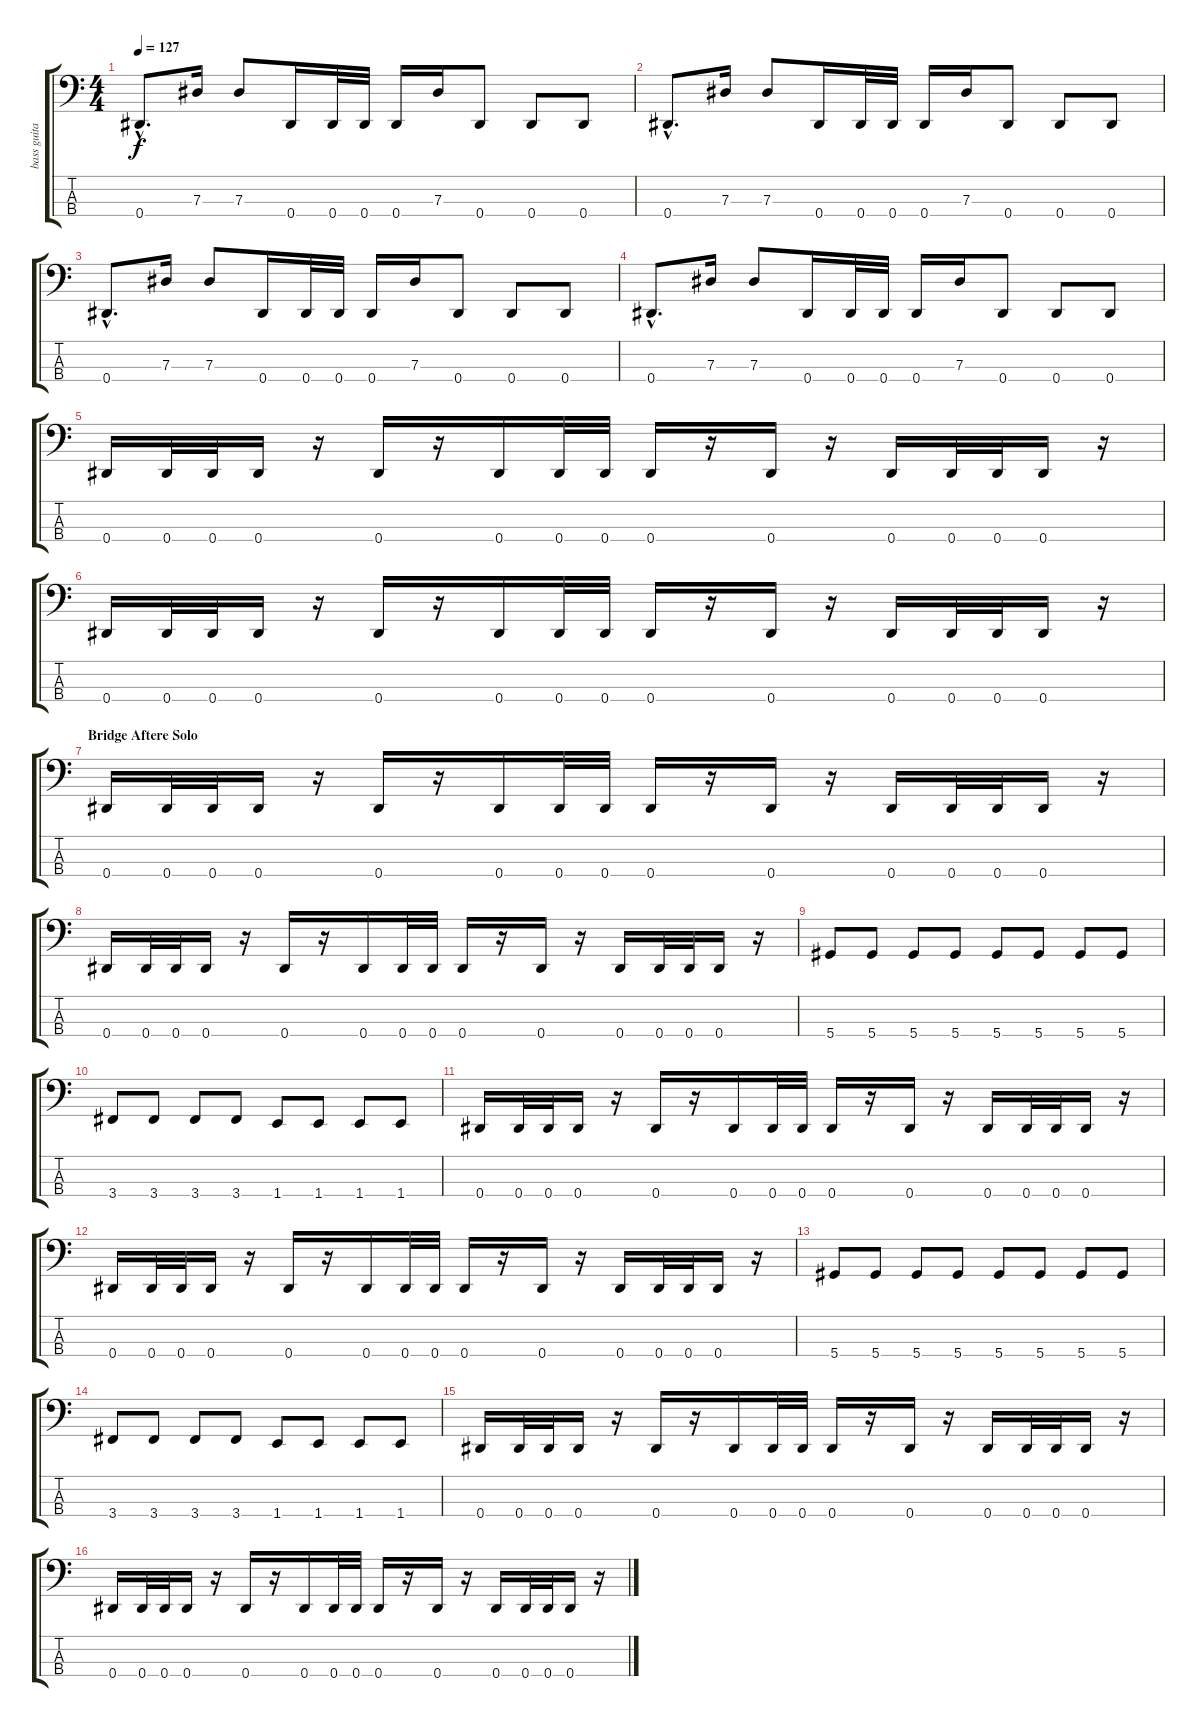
\track ("bass guitar" "bass guita") {instrument electricbasspick}
\staff {score tabs}
\tuning (Gb2 Db2 Ab1 Eb1) {hide}
\ts (4 4)
\tempo 127
\clef f4
\ks c
0.4{hac}.8{d dy f} 7.3.16 7.3.8 0.4.16 0.4.32 0.4.32 0.4.16 7.3.16 0.4.8 0.4.8 0.4.8 |
0.4{hac}.8{d} 7.3.16 7.3.8 0.4.16 0.4.32 0.4.32 0.4.16 7.3.16 0.4.8 0.4.8 0.4.8 |
0.4{hac}.8{d} 7.3.16 7.3.8 0.4.16 0.4.32 0.4.32 0.4.16 7.3.16 0.4.8 0.4.8 0.4.8 |
0.4{hac}.8{d} 7.3.16 7.3.8 0.4.16 0.4.32 0.4.32 0.4.16 7.3.16 0.4.8 0.4.8 0.4.8 |
0.4.16 0.4.32 0.4.32 0.4.16 r.16 0.4.16 r.16 0.4.16 0.4.32 0.4.32 0.4.16 r.16 0.4.16 r.16 0.4.16 0.4.32 0.4.32 0.4.16 r.16 |
0.4.16 0.4.32 0.4.32 0.4.16 r.16 0.4.16 r.16 0.4.16 0.4.32 0.4.32 0.4.16 r.16 0.4.16 r.16 0.4.16 0.4.32 0.4.32 0.4.16 r.16 |
\section ("" "Bridge Aftere Solo")
0.4.16 0.4.32 0.4.32 0.4.16 r.16 0.4.16 r.16 0.4.16 0.4.32 0.4.32 0.4.16 r.16 0.4.16 r.16 0.4.16 0.4.32 0.4.32 0.4.16 r.16 |
0.4.16 0.4.32 0.4.32 0.4.16 r.16 0.4.16 r.16 0.4.16 0.4.32 0.4.32 0.4.16 r.16 0.4.16 r.16 0.4.16 0.4.32 0.4.32 0.4.16 r.16 |
5.4.8 5.4.8 5.4.8 5.4.8 5.4.8 5.4.8 5.4.8 5.4.8 |
3.4.8 3.4.8 3.4.8 3.4.8 1.4.8 1.4.8 1.4.8 1.4.8 |
0.4.16 0.4.32 0.4.32 0.4.16 r.16 0.4.16 r.16 0.4.16 0.4.32 0.4.32 0.4.16 r.16 0.4.16 r.16 0.4.16 0.4.32 0.4.32 0.4.16 r.16 |
0.4.16 0.4.32 0.4.32 0.4.16 r.16 0.4.16 r.16 0.4.16 0.4.32 0.4.32 0.4.16 r.16 0.4.16 r.16 0.4.16 0.4.32 0.4.32 0.4.16 r.16 |
5.4.8 5.4.8 5.4.8 5.4.8 5.4.8 5.4.8 5.4.8 5.4.8 |
3.4.8 3.4.8 3.4.8 3.4.8 1.4.8 1.4.8 1.4.8 1.4.8 |
0.4.16 0.4.32 0.4.32 0.4.16 r.16 0.4.16 r.16 0.4.16 0.4.32 0.4.32 0.4.16 r.16 0.4.16 r.16 0.4.16 0.4.32 0.4.32 0.4.16 r.16 |
0.4.16 0.4.32 0.4.32 0.4.16 r.16 0.4.16 r.16 0.4.16 0.4.32 0.4.32 0.4.16 r.16 0.4.16 r.16 0.4.16 0.4.32 0.4.32 0.4.16 r.16
